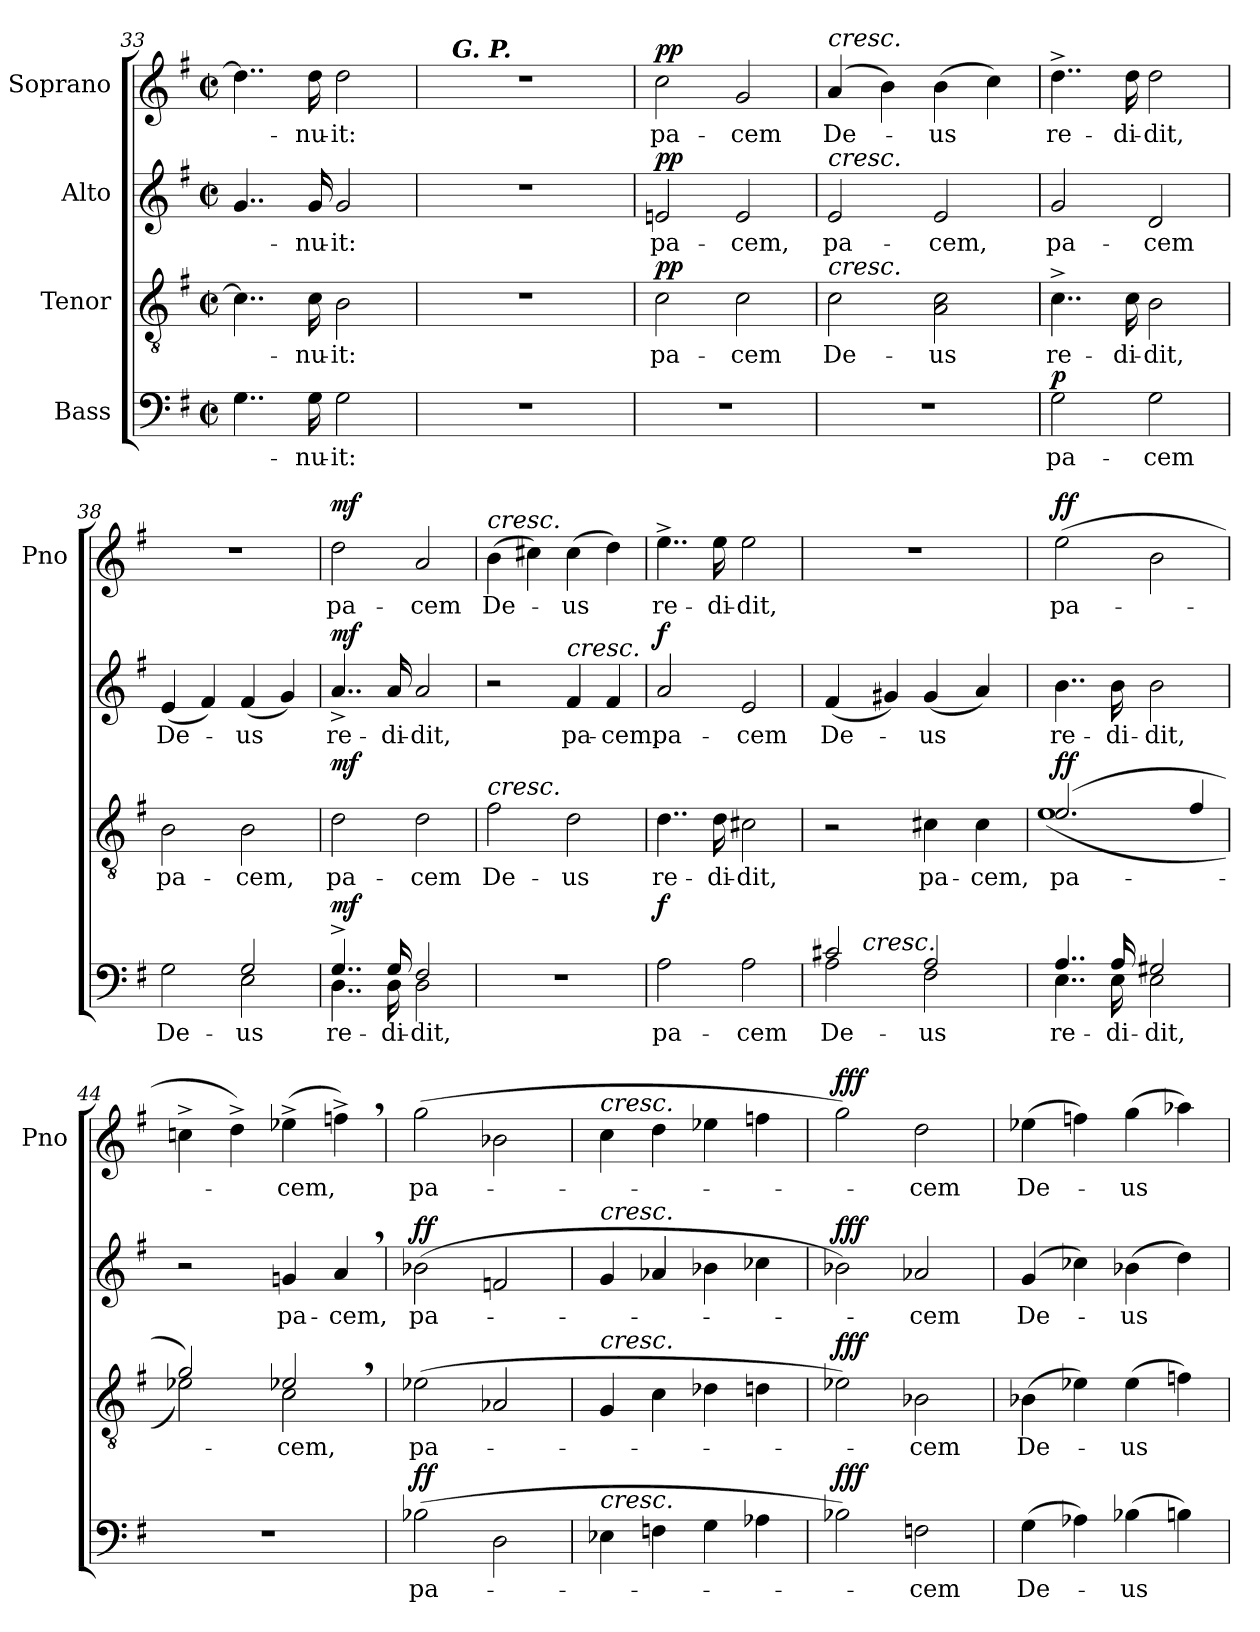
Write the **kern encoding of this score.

**kern	**text	**dynam	**kern	**text	**dynam	**kern	**text	**dynam	**kern	**text	**dynam
*part4	*part4	*part4	*part3	*part3	*part3	*part2	*part2	*part2	*part1	*part1	*part1
*staff4	*staff4	*staff4	*staff3	*staff3	*staff3	*staff2	*staff2	*staff2	*staff1	*staff1	*staff1
*I"Bass	*	*	*I"Tenor	*	*	*I"Alto	*	*	*I"Soprano	*	*
*	*	*	*	*	*	*	*	*	*I'Pno	*	*
*clefF4	*	*	*clefGv2	*	*	*clefG2	*	*	*clefG2	*	*
*k[f#]	*	*	*k[f#]	*	*	*k[f#]	*	*	*k[f#]	*	*
*G:	*	*	*G:	*	*	*G:	*	*	*G:	*	*
*M2/2	*	*	*M2/2	*	*	*M2/2	*	*	*M2/2	*	*
*met(c|)	*	*	*met(c|)	*	*	*met(c|)	*	*	*met(c|)	*	*
=33	=33	=33	=33	=33	=33	=33	=33	=33	=33	=33	=33
4..G\	-­-	.	4..c\]	-­-	.	4..g/	-­-	.	4..dd\]	-­-	.
16G\	-nu-	.	16c\	-nu-	.	16g/	-nu-	.	16dd\	-nu-	.
2G\	-it:	.	2B\	-it:	.	2g/	-it:	.	2dd\	-it:	.
=34	=34	=34	=34	=34	=34	=34	=34	=34	=34	=34	=34
*	*	*	*	*	*	*	*	*	*^	*	*
1r	.	.	1r	.	.	1r	.	.	1r	16.ryy	.	.
!	!	!	!	!	!	!	!	!	!	!LO:TX:a:Bi:t=G. P.	!	!
.	.	.	.	.	.	.	.	.	.	2ryy	.	.
.	.	.	.	.	.	.	.	.	.	4ryy	.	.
.	.	.	.	.	.	.	.	.	.	8ryy	.	.
.	.	.	.	.	.	.	.	.	.	32ryy	.	.
=35	=35	=35	=35	=35	=35	=35	=35	=35	=35	=35	=35	=35
!	!	!	!	!	!LO:DY:a	!	!	!LO:DY:a	!	!	!	!LO:DY:a
*	*	*	*	*	*	*	*	*	*v	*v	*	*
1r	.	.	2c\	pa-	pp	2en/	pa-	pp	2cc\	pa-	pp
.	.	.	2c\	-cem	.	2e/	-cem,	.	2g/	-cem	.
=36	=36	=36	=36	=36	=36	=36	=36	=36	=36	=36	=36
!	!	!	!	!	!	!	!	!	!LO:TX:a:i:t=cresc.	!	!
!	!	!	!	!	!	!LO:TX:a:i:t=cresc.	!	!	!	!	!
!	!	!	!LO:TX:a:i:t=cresc.	!	!	!	!	!	!	!	!
1r	.	.	2c\	De-	.	2e/	pa-	.	(4a/	De-	.
.	.	.	.	.	.	.	.	.	4b\)	.	.
.	.	.	2A\ 2c\	-us	.	2e/	-cem,	.	(4b\	-us	.
.	.	.	.	.	.	.	.	.	4cc\)	.	.
!!LO:LB:g=z
=37	=37	=37	=37	=37	=37	=37	=37	=37	=37	=37	=37
!	!	!LO:DY:a	!	!	!	!	!	!	!	!	!
2G\	pa-	p	4..c^>\	re-	.	2g/	pa-	.	4..dd^>\	re-	.
.	.	.	16c\	-di-	.	.	.	.	16dd\	-di-	.
2G\	-cem	.	2B\	-dit,	.	2d/	-cem	.	2dd\	-dit,	.
=38	=38	=38	=38	=38	=38	=38	=38	=38	=38	=38	=38
*^	*	*	*	*	*	*	*	*	*	*	*
2G\	2ryy	De-	.	2B\	pa-	.	(4e/	De-	.	1r	.	.
.	.	.	.	.	.	.	4f#/)	.	.	.	.	.
2G/	2E\	-us	.	2B\	-cem,	.	(4f#/	-us	.	.	.	.
.	.	.	.	.	.	.	4g/)	.	.	.	.	.
=39	=39	=39	=39	=39	=39	=39	=39	=39	=39	=39	=39	=39
!	!	!	!LO:DY:a	!	!	!LO:DY:a	!	!	!LO:DY:a	!	!	!LO:DY:a
4..G^>/	4..D\	re-	mf	2d\	pa-	mf	4..a^>/	re-	mf	2dd\	pa-	mf
16G/	16D\	-di-	.	.	.	.	16a/	-di-	.	.	.	.
2F#/	2D\	-dit,	.	2d\	-cem	.	2a/	-dit,	.	2a/	-cem	.
=40	=40	=40	=40	=40	=40	=40	=40	=40	=40	=40	=40	=40
!	!	!	!	!	!	!	!	!	!	!LO:TX:a:i:t=cresc.	!	!
!	!	!	!	!LO:TX:a:i:t=cresc.	!	!	!	!	!	!	!	!
*v	*v	*	*	*	*	*	*	*	*	*	*	*
1r	.	.	2f#\	De-	.	2r	.	.	(4b\	De-	.
.	.	.	.	.	.	.	.	.	4cc#X\)	.	.
!	!	!	!	!	!	!LO:TX:a:i:t=cresc.	!	!	!	!	!
.	.	.	2d\	-us	.	4f#/	pa-	.	(4cc#\	-us	.
.	.	.	.	.	.	4f#/	-cem,	.	4dd\)	.	.
=41	=41	=41	=41	=41	=41	=41	=41	=41	=41	=41	=41
!	!	!LO:DY:a	!	!	!	!	!	!LO:DY:a	!	!	!
2A\	pa-	f	4..d\	re-	.	2a/	pa-	f	4..ee^>\	re-	.
.	.	.	16d\	-di-	.	.	.	.	16ee\	-di-	.
2A\	-cem	.	2c#X\	-dit,	.	2e/	-cem	.	2ee\	-dit,	.
=42	=42	=42	=42	=42	=42	=42	=42	=42	=42	=42	=42
*^	*	*	*	*	*	*	*	*	*	*	*
*	*^	*	*	*	*	*	*	*	*	*	*	*
2c#X/	2A\	8ryy	De-	.	2r	.	.	(4f#/	De-	.	1r	.	.
.	.	32ryy	.	.	.	.	.	.	.	.	.	.	.
!	!	!LO:TX:a:i:t=cresc.	!	!	!	!	!	!	!	!	!	!	!
.	.	2ryy	.	.	.	.	.	.	.	.	.	.	.
.	.	.	.	.	.	.	.	4g#X/)	.	.	.	.	.
2A/	2F#\	.	-us	.	4c#X\	pa-	.	(4g#/	-us	.	.	.	.
.	.	4ryy	.	.	.	.	.	.	.	.	.	.	.
.	.	.	.	.	4c#\	-cem,	.	4a/)	.	.	.	.	.
.	.	16.ryy	.	.	.	.	.	.	.	.	.	.	.
=43	=43	=43	=43	=43	=43	=43	=43	=43	=43	=43	=43	=43	=43
*	*	*	*	*	*^	*	*	*	*	*	*	*	*
!	!	!	!	!	!	!	!	!LO:DY:a	!	!	!	!	!	!LO:DY:a
*	*v	*v	*	*	*	*	*	*	*	*	*	*	*	*
4..A/	4..E\	re-	.	(2.e/	(1e	pa-	ff	4..b\	re-	.	(2ee\	pa-	ff
16A/	16E\	-di-	.	.	.	.	.	16b\	-di-	.	.	.	.
2G#X/	2E\	-dit,	.	.	.	.	.	2b\	-dit,	.	2b\	.	.
.	.	.	.	4f#/	.	-­-	.	.	.	.	.	.	.
*v	*v	*	*	*	*	*	*	*	*	*	*	*	*
=44	=44	=44	=44	=44	=44	=44	=44	=44	=44	=44	=44	=44
1r	.	.	2g/)	2e-X\)	.	.	2r	.	.	4ccn^>\	.	.
.	.	.	.	.	.	.	.	.	.	4dd^>\)	.	.
.	.	.	2e-X,>/	2c\	-cem,	.	4gn/	pa-	.	(4ee-X^>\	-cem,	.
.	.	.	.	.	.	.	4a,>/	-cem,	.	4ffn^>,>\)	.	.
*	*	*	*v	*v	*	*	*	*	*	*	*	*
!!LO:PB:g=z
=45	=45	=45	=45	=45	=45	=45	=45	=45	=45	=45	=45
!	!	!LO:DY:a	!	!	!	!	!	!LO:DY:a	!	!	!
(2B-X\	pa-	ff	(2e-X\	pa-	.	(2b-X\	pa-	ff	(2gg\	pa-	.
2D\	.	.	2A-X/	.	.	2fn/	.	.	2b-X\	.	.
=46	=46	=46	=46	=46	=46	=46	=46	=46	=46	=46	=46
!	!	!	!	!	!	!	!	!	!LO:TX:a:i:t=cresc.	!	!
!	!	!	!	!	!	!LO:TX:a:i:t=cresc.	!	!	!	!	!
!	!	!	!LO:TX:a:i:t=cresc.	!	!	!	!	!	!	!	!
!LO:TX:a:i:t=cresc.	!	!	!	!	!	!	!	!	!	!	!
4E-X\	.	.	4G/	.	.	4g/	.	.	4cc\	.	.
4Fn\	.	.	4c\	.	.	4a-X/	.	.	4dd\	.	.
4G\	.	.	4d-X\	.	.	4b-X\	.	.	4ee-X\	.	.
4A-X\	.	.	4dn\	.	.	4cc-X\	.	.	4ffn\	.	.
=47	=47	=47	=47	=47	=47	=47	=47	=47	=47	=47	=47
!	!	!LO:DY:a	!	!	!LO:DY:a	!	!	!LO:DY:a	!	!	!LO:DY:a
2B-X\)	.	fff	2e-X\)	.	fff	2b-X\)	.	fff	2gg\)	.	fff
2Fn\	-cem	.	2B-X\	-cem	.	2a-X/	-cem	.	2dd\	-cem	.
=48	=48	=48	=48	=48	=48	=48	=48	=48	=48	=48	=48
(4G\	De-	.	(4B-X\	De-	.	(4g/	De-	.	(4ee-X\	De-	.
4A-X\)	.	.	4e-X\)	.	.	4cc-X\)	.	.	4ffn\)	.	.
(4B-X\	-us	.	(4e-\	-us	.	(4b-X\	-us	.	(4gg\	-us	.
4Bn\)	.	.	4fn\)	.	.	4dd\)	.	.	4aa-X\)	.	.
=	=	=	=	=	=	=	=	=	=	=	=
*-	*-	*-	*-	*-	*-	*-	*-	*-	*-	*-	*-
